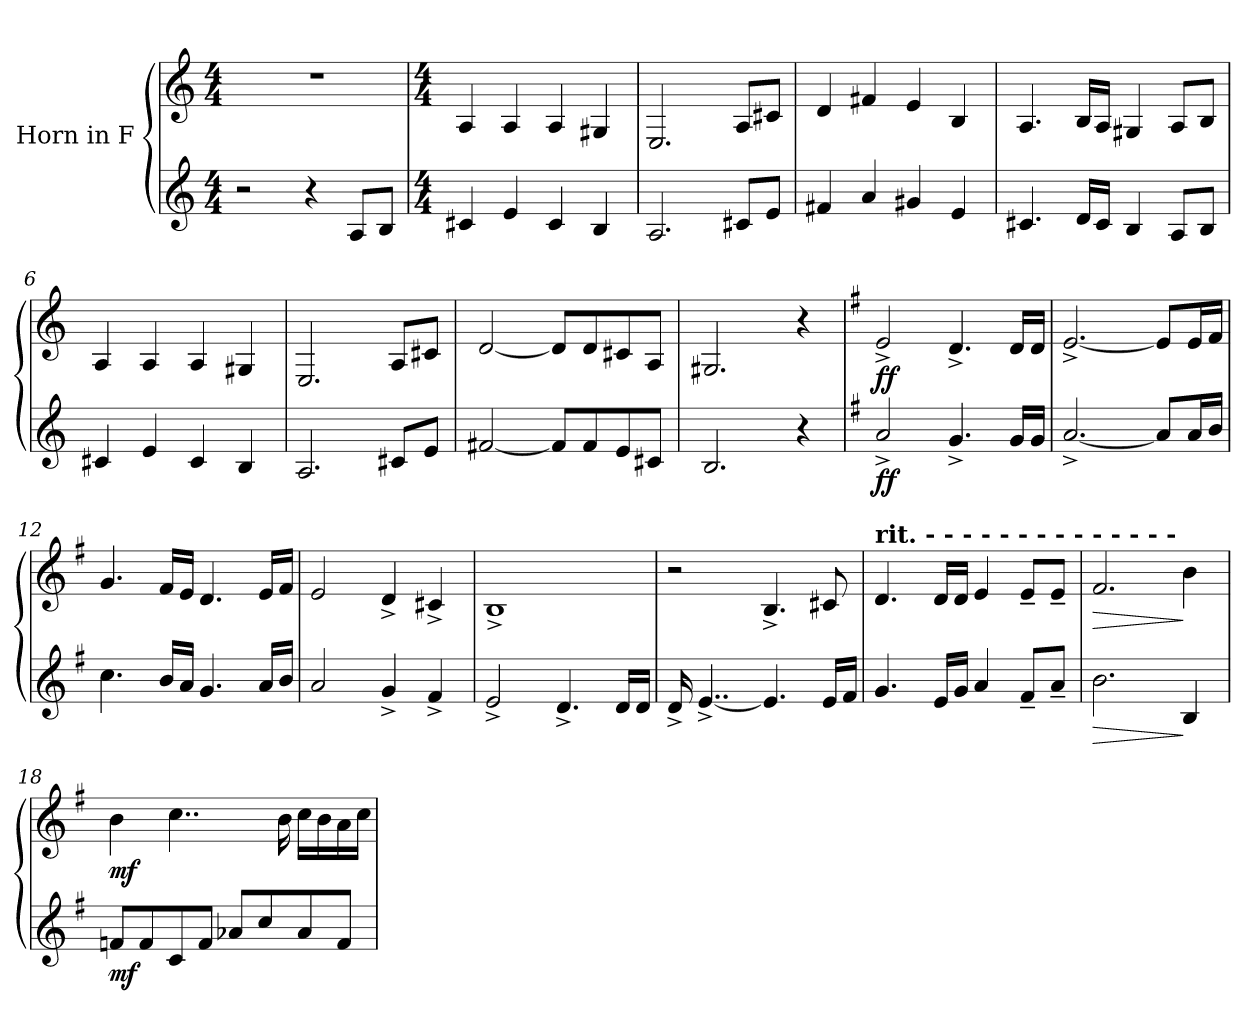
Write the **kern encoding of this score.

**kern	**dynam	**kern	**dynam
*part2	*part2	*part1	*part1
*staff2	*staff2	*staff1	*staff1
*I"Horn in F	*	*I"Horn in F	*
*clefG2	*	*clefG2	*
*ITrd4c7	*	*ITrd4c7	*
*k[b-]	*	*k[b-]	*
*M4/4	*	*M4/4	*
=1	=1	=1	=1
2r	.	1r	.
4r	.	.	.
8D/L	.	.	.
8E/J	.	.	.
=2	=2	=2	=2
*M4/4	*	*M4/4	*
*	*	*MM100	*
4F#X/	.	4D/	.
4A/	.	4D/	.
4F#/	.	4D/	.
4E/	.	4C#X/	.
=3	=3	=3	=3
2.D/	.	2.AA/	.
8F#X/L	.	8D/L	.
8A/J	.	8F#X/J	.
=4	=4	=4	=4
4Bn/	.	4G/	.
4d/	.	4Bn/	.
4c#X/	.	4A/	.
4A/	.	4E/	.
=5	=5	=5	=5
4.F#X/	.	4.D/	.
16G/LL	.	16E/LL	.
16F#/JJ	.	16D/JJ	.
4E/	.	4C#X/	.
8D/L	.	8D/L	.
8E/J	.	8E/J	.
!!LO:LB:g=z
=6	=6	=6	=6
4F#X/	.	4D/	.
4A/	.	4D/	.
4F#/	.	4D/	.
4E/	.	4C#X/	.
=7	=7	=7	=7
2.D/	.	2.AA/	.
8F#X/L	.	8D/L	.
8A/J	.	8F#X/J	.
=8	=8	=8	=8
[2Bn/	.	[2G/	.
8B/L]	.	8G/L]	.
8B/	.	8G/	.
8A/	.	8F#X/	.
8F#X/J	.	8D/J	.
=9	=9	=9	=9
2.E/	.	2.C#X/	.
4r	.	4r	.
=10	=10	=10	=10
*k[]	*	*k[]	*
!	!LO:DY:b	!	!LO:DY:b
2d^/	ff	2A^/	ff
4.c^/	.	4.G^/	.
16c/LL	.	16G/LL	.
16c/JJ	.	16G/JJ	.
=11	=11	=11	=11
[2.d^/	.	[2.A^/	.
8d/L]	.	8A/L]	.
16d/L	.	16A/L	.
16e/JJ	.	16B/JJ	.
=12	=12	=12	=12
4.f\	.	4.c/	.
16e/LL	.	16B/LL	.
16d/JJ	.	16A/JJ	.
4.c/	.	4.G/	.
16d/LL	.	16A/LL	.
16e/JJ	.	16B/JJ	.
!!LO:LB:g=z
=13	=13	=13	=13
2d/	.	2A/	.
4c^/	.	4G^/	.
4B^/	.	4F#X^/	.
=14	=14	=14	=14
2A^/	.	1E^	.
4.G^/	.	.	.
16G/LL	.	.	.
16G/JJ	.	.	.
=15	=15	=15	=15
16G^/	.	2r	.
[4..A^/	.	.	.
4.A/]	.	4.E^/	.
16A/LL	.	8F#X/	.
16B/JJ	.	.	.
=16	=16	=16	=16
*	*	*MM80	*
!	!	!LO:TX:a:B:t=rit. - - - - - - - - - - - - - -	!
4.c/	.	4.G/	.
16A/LL	.	16G/LL	.
16c/JJ	.	16G/JJ	.
4d/	.	4A/	.
*	*	*MM74	*
8B~/L	.	8A~/L	.
8d~/J	.	8A~/J	.
=17	=17	=17	=17
*	*	*MM68	*
!	!LO:HP:b	!	!LO:HP:b
!	!	!	!LO:HP:n=1:b
2.e\	>	2.B/	> >
4E/	]	4e\	]
.	.	.	]
=18	=18	=18	=18
!	!LO:DY:b	!	!LO:DY:b
8B-X/L	mf	4e\	mf
8B-/	.	.	.
8F/	.	4..f\	.
8B-/J	.	.	.
8d-X/L	.	.	.
8f/	.	.	.
.	.	16e\	.
8d-/	.	16f\LL	.
.	.	16e\	.
8B-/J	.	16d\	.
.	.	16f\JJ	.
=	=	=	=
*-	*-	*-	*-
